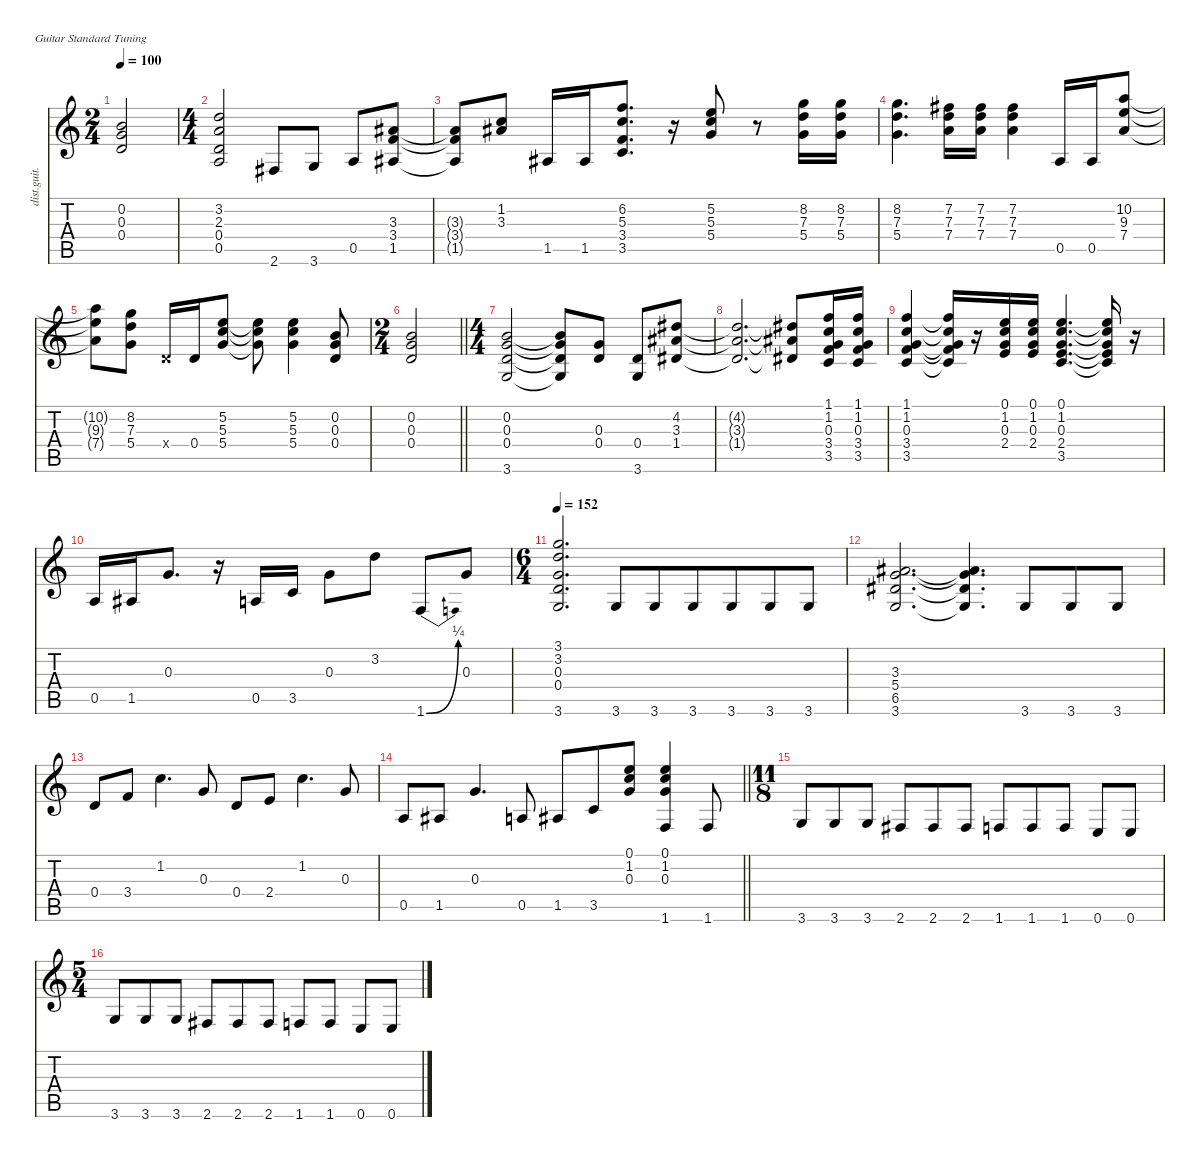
\defaultSystemsLayout 4
\hideDynamics
\bracketExtendMode nobrackets
\otherSystemsTrackNameOrientation horizontal
\track ("John Petrucci (Guitar)" "dist.guit.") {instrument distortionguitar}
\staff {score tabs}
\tuning (E4 B3 G3 D3 A2 E2)
\ts (2 4)
\beaming (8 2 2)
\tempo 100
\clef g2
\ks c
(0.2 0.3 0.4).2{dy mf beam Up} |
\ts (4 4)
\beaming (8 2 2 2 2)
(3.2 2.3 0.4 0.5).2{dy f beam Up} 2.6{acc #}.8{beam Up} 3.6.8{beam Up} 0.5.8{beam Up} (3.3{acc #} 3.4 1.5{acc #}).8{beam Up} |
(3.3{t acc #} 3.4{t} 1.5{t acc #}).8{beam Up} (1.2 3.3{acc #}).8{beam Up} 1.5{acc #}.16{beam Up} 1.5{acc #}.16{beam Up} (6.2 5.3 3.4 3.5).8{d beam Up} r.16{beam Up} (5.2 5.3 5.4).8{beam Down} r.8{beam Down} (8.2 7.3 5.4).16{beam Down} (8.2 7.3 5.4).16{beam Down} |
(8.2 7.3 5.4).4{d beam Down} (7.2{acc #} 7.3 7.4).16{beam Down} (7.2{acc #} 7.3 7.4).16{beam Down} (7.2{acc #} 7.3 7.4).4{beam Down} 0.5.16{beam Up} 0.5.16{beam Up} (10.2 9.3 7.4).8{beam Up} |
(10.2{t} 9.3{t} 7.4{t}).8{beam Down} (8.2 7.3 5.4).8{beam Down} 0.4{x}.16{dy mf beam Up} 0.4.16{dy f beam Up} (5.2 5.3 5.4).8{beam Up} (5.2{t} 5.3{t} 5.4{t}).8{beam Down} (5.2 5.3 5.4).4{beam Down} (0.2 0.3 0.4).8{beam Up} |
\ts (2 4)
\beaming (8 2 2)
\barLineRight lightlight
(0.2 0.3 0.4).2{beam Up} |
\ts (4 4)
\beaming (8 2 2 2 2)
(0.2 0.3 0.4 3.6).2{instrument electricguitarclean beam Up} (0.2{t} 0.3{t} 0.4{t} 3.6{t}).8{beam Up} (0.3 0.4).8{beam Up} (0.4 3.6).8{beam Up} (4.2{acc #} 3.3{acc #} 1.4{acc #}).8{beam Up} |
(4.2{t acc #} 3.3{t acc #} 1.4{t acc #}).2{d beam Up} (4.2{t acc #} 3.3{t acc #} 1.4{t acc #}).8{beam Up} (1.1 1.2 0.3 3.4 3.5).16{beam Up} (1.1 1.2 0.3 3.4 3.5).16{beam Up} |
(1.1 1.2 0.3 3.4 3.5).4{beam Up} (1.1{t} 1.2{t} 0.3{t} 3.4{t} 3.5{t}).16{beam Up} r.16{beam Up} (0.1 1.2 0.3 2.4).16{beam Up} (0.1 1.2 0.3 2.4).16{beam Up} (0.1 1.2 0.3 2.4 3.5).4{d beam Up} (0.1{t} 1.2{t} 0.3{t} 2.4{t} 3.5{t}).16{beam Up} r.16{beam Up} |
0.5.16{beam Up} 1.5{acc #}.16{beam Up} 0.3.8{d beam Up} r.16{beam Up} 0.5.16{beam Up} 3.5.16{beam Up} 0.3.8{beam Down} 3.2.8{beam Down} 1.6{be (bend 0 0 30 1)}.8{beam Up} 0.3.8{beam Up} |
\ts (6 4)
\beaming (8 6 6)
\tempo 152
(3.1 3.2 0.3 0.4 3.6).2{d dy mf instrument acousticguitarsteel beam Up} 3.6.8{dy f beam Up} 3.6.8{beam Up} 3.6.8{beam Up} 3.6.8{beam Up} 3.6.8{beam Up} 3.6.8{beam Up} |
(3.3{acc #} 5.4 6.5{acc #} 3.6).2{d beam Up} (3.3{t acc #} 5.4{t} 6.5{t acc #} 3.6{t}).4{d beam Up} 3.6.8{beam Up} 3.6.8{beam Up} 3.6.8{beam Up} |
0.4.8{beam Up} 3.4.8{beam Up} 1.2.4{d beam Down} 0.3.8{beam Up} 0.4.8{dy mf beam Up} 2.4.8{dy f beam Up} 1.2.4{d beam Down} 0.3.8{beam Up} |
\barLineRight lightlight
0.5.8{beam Up} 1.5{acc #}.8{beam Up} 0.3.4{d beam Up} 0.5.8{beam Up} 1.5{acc #}.8{beam Up} 3.5.8{beam Up} (0.1 1.2 0.3).8{beam Up} (0.1 1.2 0.3 1.6).4{dy mp beam Up} 1.6.8{dy f beam Up} |
\ts (11 8)
\beaming (8 3 3 3 2)
3.6.8{instrument distortionguitar beam Up} 3.6.8{beam Up} 3.6.8{beam Up} 2.6{acc #}.8{beam Up} 2.6{acc #}.8{beam Up} 2.6{acc #}.8{beam Up} 1.6.8{beam Up} 1.6.8{beam Up} 1.6.8{beam Up} 0.6.8{beam Up} 0.6.8{beam Up} |
\ts (5 4)
\beaming (8 6 4)
3.6.8{beam Up} 3.6.8{beam Up} 3.6.8{beam Up beam split} 2.6{acc #}.8{beam Up} 2.6{acc #}.8{beam Up} 2.6{acc #}.8{beam Up} 1.6.8{beam Up} 1.6.8{beam Up beam split} 0.6.8{beam Up} 0.6.8{beam Up}
